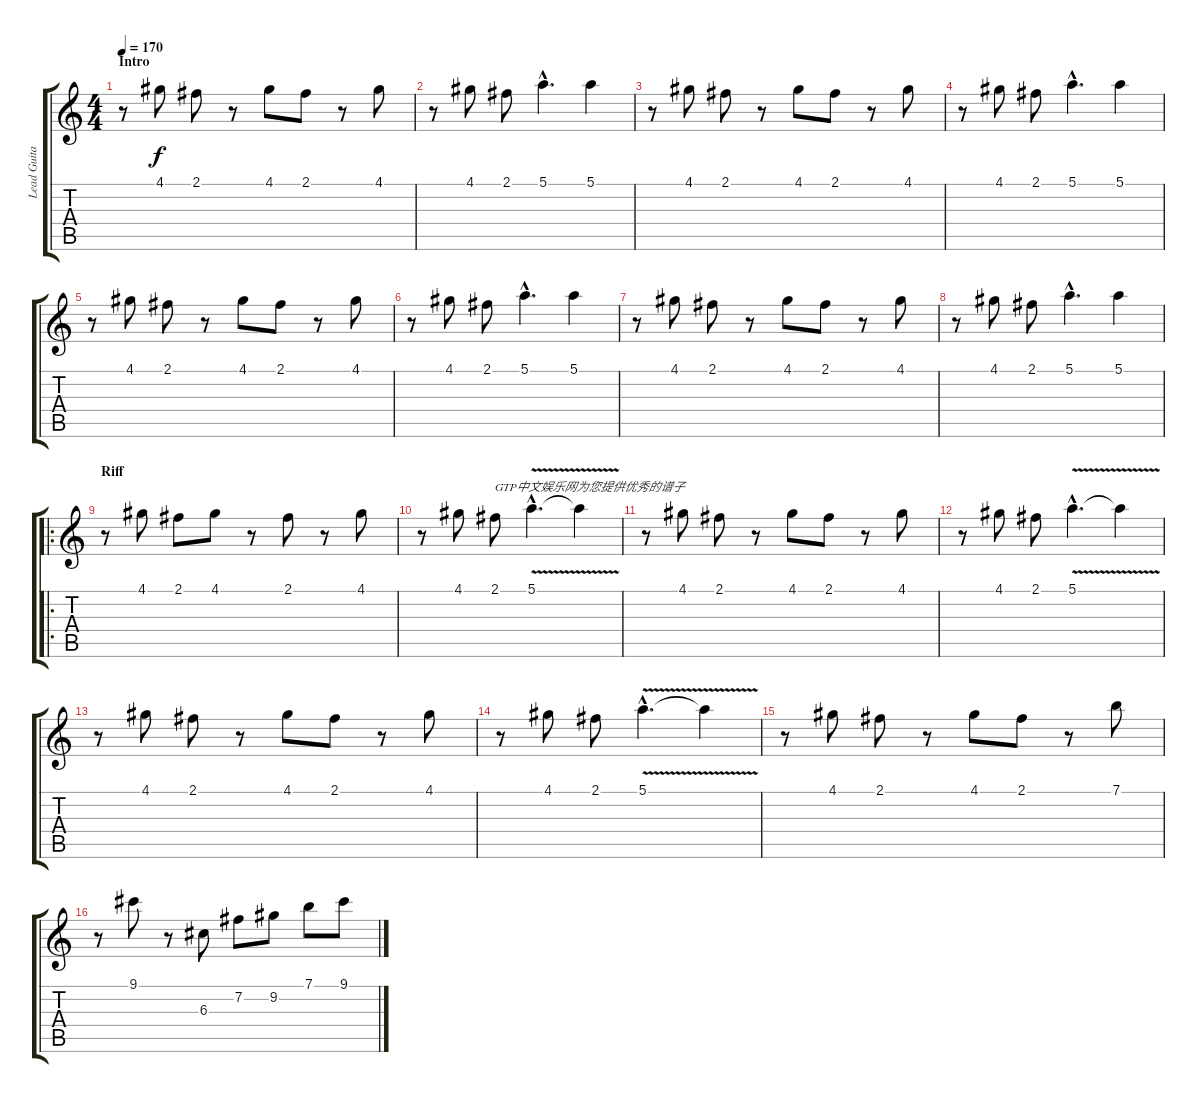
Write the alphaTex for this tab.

\track ("Lead Guitar 1" "Lead Guita") {instrument distortionguitar}
\staff {score tabs}
\tuning (E4 B3 G3 D3 A2 E2) {hide}
\ts (4 4)
\section ("" "Intro")
\tempo 170
\clef g2
\ks c
r.8{dy f instrument distortionguitar} 4.1.8 2.1.8 r.8 4.1.8 2.1.8 r.8 4.1.8 |
r.8 4.1.8 2.1.8 5.1{hac}.4{d} 5.1.4 |
r.8 4.1.8 2.1.8 r.8 4.1.8 2.1.8 r.8 4.1.8 |
r.8 4.1.8 2.1.8 5.1{hac}.4{d} 5.1.4 |
r.8 4.1.8 2.1.8 r.8 4.1.8 2.1.8 r.8 4.1.8 |
r.8 4.1.8 2.1.8 5.1{hac}.4{d} 5.1.4 |
r.8 4.1.8 2.1.8 r.8 4.1.8 2.1.8 r.8 4.1.8 |
r.8 4.1.8 2.1.8 5.1{hac}.4{d} 5.1.4 |
\ro
\section ("" "Riff")
r.8 4.1.8 2.1.8 4.1.8 r.8 2.1.8 r.8 4.1.8 |
r.8 4.1.8 2.1.8{txt "GTP中文娱乐网为您提供优秀的谱子"} 5.1{v hac}.4{d} 5.1{t}.4 |
r.8 4.1.8 2.1.8 r.8 4.1.8 2.1.8 r.8 4.1.8 |
r.8 4.1.8 2.1.8 5.1{v hac}.4{d} 5.1{t}.4 |
r.8 4.1.8 2.1.8 r.8 4.1.8 2.1.8 r.8 4.1.8 |
r.8 4.1.8 2.1.8 5.1{v hac}.4{d} 5.1{t}.4 |
r.8 4.1.8 2.1.8 r.8 4.1.8 2.1.8 r.8 7.1.8 |
r.8 9.1.8 r.8 6.3.8 7.2.8 9.2.8 7.1.8 9.1.8
